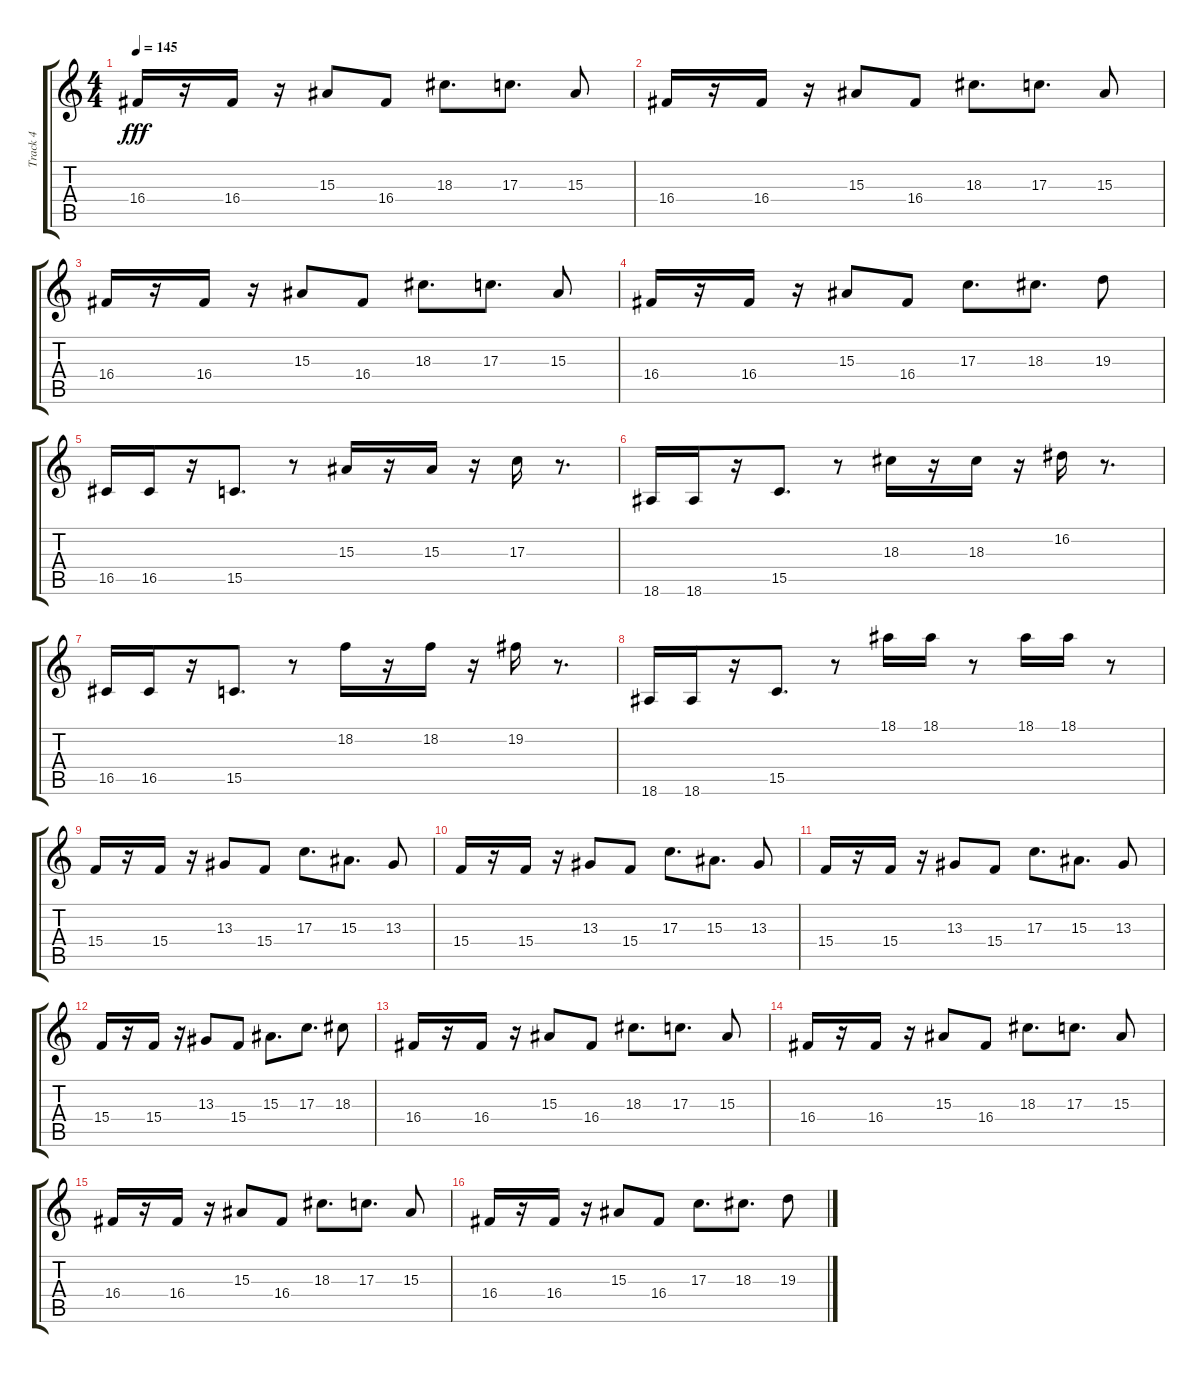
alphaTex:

\track ("Track 4" "Track 4") {instrument stringensemble1}
\staff {score tabs}
\tuning (E4 B3 G3 D3 A2 E2) {hide}
\ts (4 4)
\tempo 145
\clef g2
\ks c
16.4.16{dy fff} r.16 16.4.16 r.16 15.3.8 16.4.8 18.3.8{d} 17.3.8{d} 15.3.8 |
16.4.16 r.16 16.4.16 r.16 15.3.8 16.4.8 18.3.8{d} 17.3.8{d} 15.3.8 |
16.4.16 r.16 16.4.16 r.16 15.3.8 16.4.8 18.3.8{d} 17.3.8{d} 15.3.8 |
16.4.16 r.16 16.4.16 r.16 15.3.8 16.4.8 17.3.8{d} 18.3.8{d} 19.3.8 |
16.5.16 16.5.16 r.16 15.5.8{d} r.8 15.3.16 r.16 15.3.16 r.16 17.3.16 r.8{d} |
18.6.16 18.6.16 r.16 15.5.8{d} r.8 18.3.16 r.16 18.3.16 r.16 16.2.16 r.8{d} |
16.5.16 16.5.16 r.16 15.5.8{d} r.8 18.2.16 r.16 18.2.16 r.16 19.2.16 r.8{d} |
18.6.16 18.6.16 r.16 15.5.8{d} r.8 18.1.16 18.1.16 r.8 18.1.16 18.1.16 r.8 |
15.4.16 r.16 15.4.16 r.16 13.3.8 15.4.8 17.3.8{d} 15.3.8{d} 13.3.8 |
15.4.16 r.16 15.4.16 r.16 13.3.8 15.4.8 17.3.8{d} 15.3.8{d} 13.3.8 |
15.4.16 r.16 15.4.16 r.16 13.3.8 15.4.8 17.3.8{d} 15.3.8{d} 13.3.8 |
15.4.16 r.16 15.4.16 r.16 13.3.8 15.4.8 15.3.8{d} 17.3.8{d} 18.3.8 |
16.4.16 r.16 16.4.16 r.16 15.3.8 16.4.8 18.3.8{d} 17.3.8{d} 15.3.8 |
16.4.16 r.16 16.4.16 r.16 15.3.8 16.4.8 18.3.8{d} 17.3.8{d} 15.3.8 |
16.4.16 r.16 16.4.16 r.16 15.3.8 16.4.8 18.3.8{d} 17.3.8{d} 15.3.8 |
16.4.16 r.16 16.4.16 r.16 15.3.8 16.4.8 17.3.8{d} 18.3.8{d} 19.3.8
